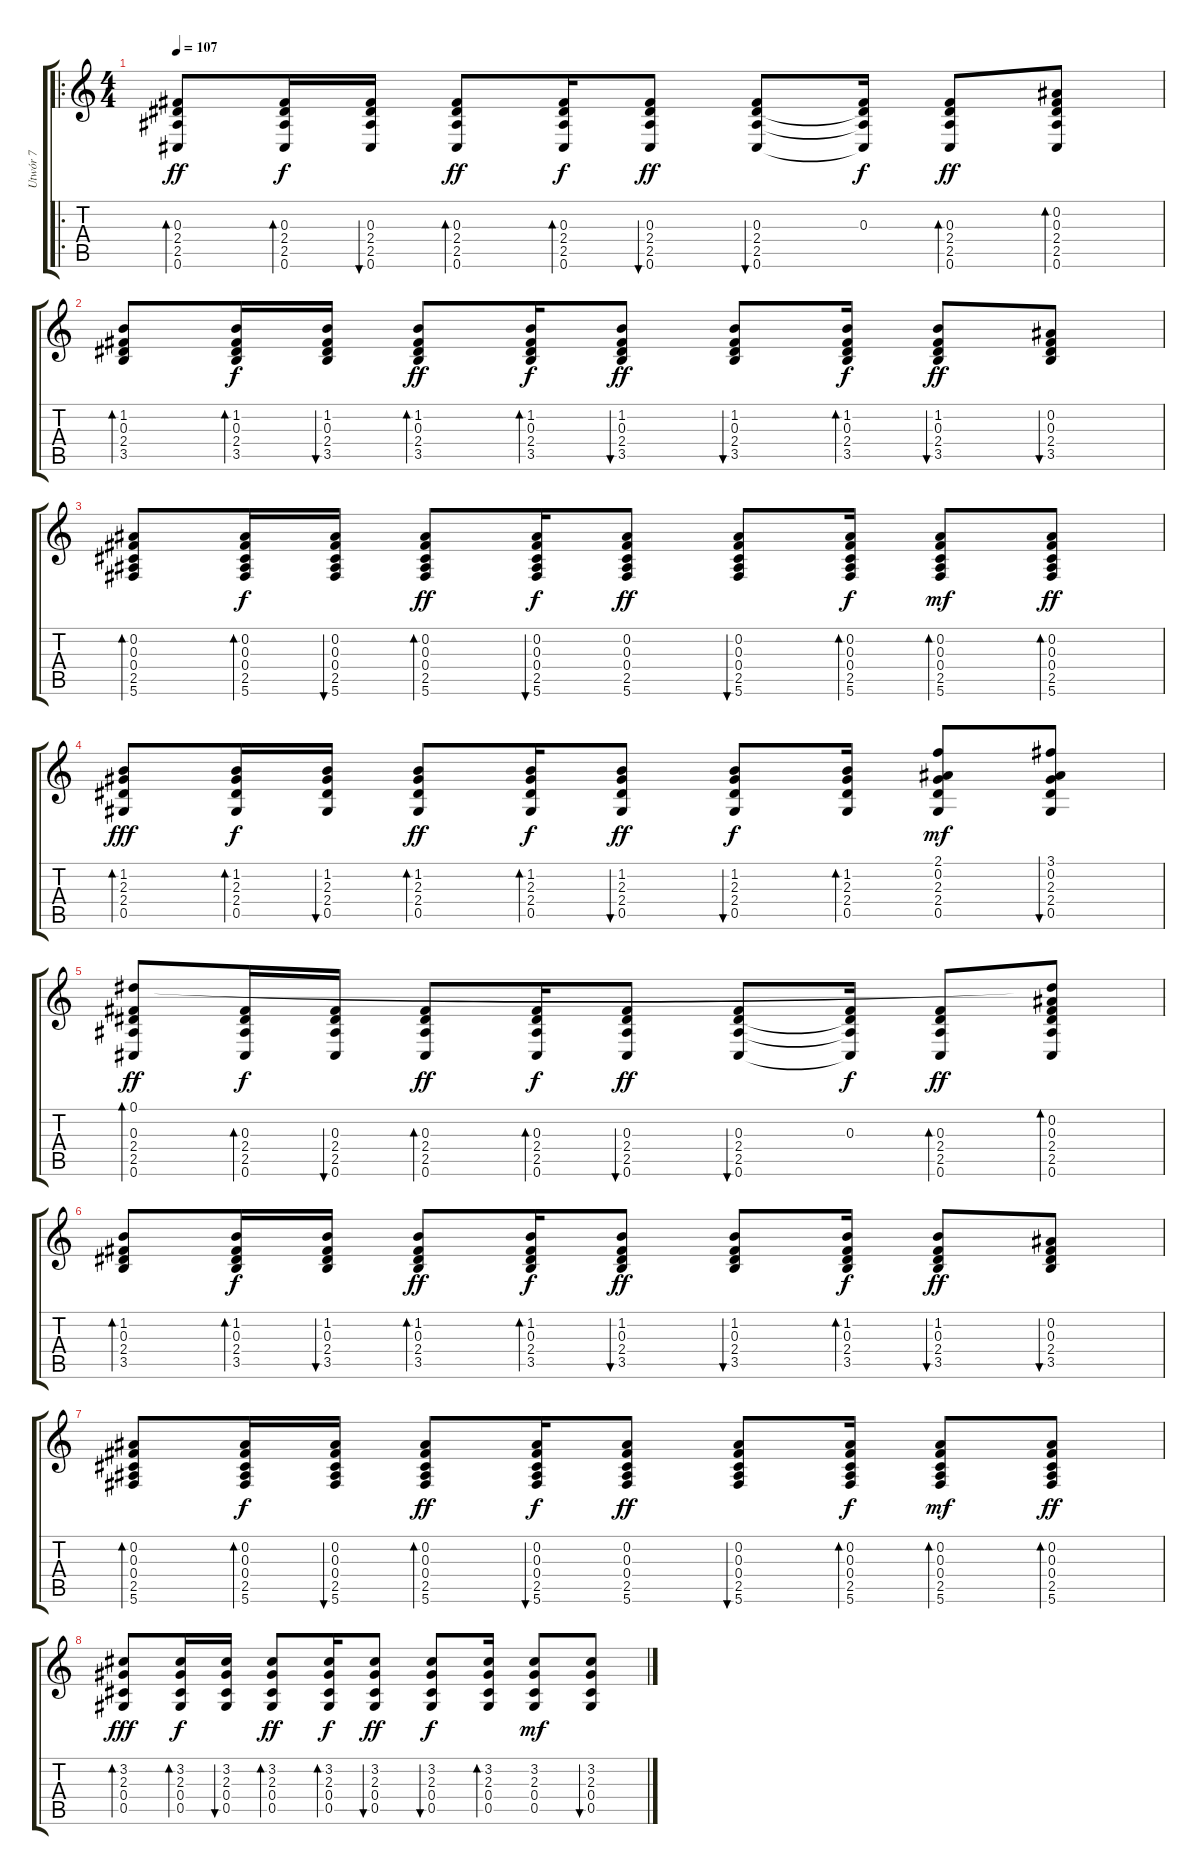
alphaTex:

\track ("Utwór 7" "Utwór 7") {instrument acousticguitarsteel}
\staff {score tabs}
\tuning (Eb4 Bb3 Gb3 Db3 Ab2 Db2) {hide}
\ro
\ts (4 4)
\tempo 107
\clef g2
\ks c
(0.3 2.4 2.5 0.6).8{bd 60 dy ff} (0.3 2.4 2.5 0.6).16{bd 60 dy f} (0.3 2.4 2.5 0.6).16{bu 60} (0.3 2.4 2.5 0.6).8{bd 60 dy ff} (0.3 2.4 2.5 0.6).16{bd 60 dy f} (0.3 2.4 2.5 0.6).8{bu 60 dy ff} (0.3 2.4 2.5 0.6).8{bu 60} (0.3 2.4{t} 2.5{t} 0.6{t}).16{dy f} (0.3 2.4 2.5 0.6).8{bd 60 dy ff} (0.2 0.3 2.4 2.5 0.6).8{bd 60} |
(1.2 0.3 2.4 3.5).8{bd 60} (1.2 0.3 2.4 3.5).16{bd 60 dy f} (1.2 0.3 2.4 3.5).16{bu 60} (1.2 0.3 2.4 3.5).8{bd 60 dy ff} (1.2 0.3 2.4 3.5).16{bd 60 dy f} (1.2 0.3 2.4 3.5).8{bu 60 dy ff} (1.2 0.3 2.4 3.5).8{bu 60} (1.2 0.3 2.4 3.5).16{bd 60 dy f} (1.2 0.3 2.4 3.5).8{bu 60 dy ff} (0.2 0.3 2.4 3.5).8{bu 60} |
(0.2 0.3 0.4 2.5 5.6).8{bd 60} (0.2 0.3 0.4 2.5 5.6).16{bd 60 dy f} (0.2 0.3 0.4 2.5 5.6).16{bu 60} (0.2 0.3 0.4 2.5 5.6).8{bd 60 dy ff} (0.2 0.3 0.4 2.5 5.6).16{bu 60 dy f} (0.2 0.3 0.4 2.5 5.6).8{dy ff} (0.2 0.3 0.4 2.5 5.6).8{bu 60} (0.2 0.3 0.4 2.5 5.6).16{bd 60 dy f} (0.2 0.3 0.4 2.5 5.6).8{bd 60 dy mf} (0.2 0.3 0.4 2.5 5.6).8{bd 60 dy ff} |
(1.2 2.3 2.4 0.5).8{bd 60 dy fff} (1.2 2.3 2.4 0.5).16{bd 60 dy f} (1.2 2.3 2.4 0.5).16{bu 60} (1.2 2.3 2.4 0.5).8{bd 60 dy ff} (1.2 2.3 2.4 0.5).16{bd 60 dy f} (1.2 2.3 2.4 0.5).8{bu 60 dy ff} (1.2 2.3 2.4 0.5).8{bu 60 dy f} (1.2 2.3 2.4 0.5).16{bd 60} (2.1 0.2 2.3 2.4 0.5).8{dy mf} (3.1 0.2 2.3 2.4 0.5).8{bu 60} |
(0.1 0.3 2.4 2.5 0.6).8{bd 60 dy ff} (0.3 2.4 2.5 0.6).16{bd 60 dy f} (0.3 2.4 2.5 0.6).16{bu 60} (0.3 2.4 2.5 0.6).8{bd 60 dy ff} (0.3 2.4 2.5 0.6).16{bd 60 dy f} (0.3 2.4 2.5 0.6).8{bu 60 dy ff} (0.3 2.4 2.5 0.6).8{bu 60} (0.3 2.4{t} 2.5{t} 0.6{t}).16{dy f} (0.3 2.4 2.5 0.6).8{bd 60 dy ff} (0.1{t} 0.2 0.3 2.4 2.5 0.6).8{bd 60} |
(1.2 0.3 2.4 3.5).8{bd 60} (1.2 0.3 2.4 3.5).16{bd 60 dy f} (1.2 0.3 2.4 3.5).16{bu 60} (1.2 0.3 2.4 3.5).8{bd 60 dy ff} (1.2 0.3 2.4 3.5).16{bd 60 dy f} (1.2 0.3 2.4 3.5).8{bu 60 dy ff} (1.2 0.3 2.4 3.5).8{bu 60} (1.2 0.3 2.4 3.5).16{bd 60 dy f} (1.2 0.3 2.4 3.5).8{bu 60 dy ff} (0.2 0.3 2.4 3.5).8{bu 60} |
(0.2 0.3 0.4 2.5 5.6).8{bd 60} (0.2 0.3 0.4 2.5 5.6).16{bd 60 dy f} (0.2 0.3 0.4 2.5 5.6).16{bu 60} (0.2 0.3 0.4 2.5 5.6).8{bd 60 dy ff} (0.2 0.3 0.4 2.5 5.6).16{bu 60 dy f} (0.2 0.3 0.4 2.5 5.6).8{dy ff} (0.2 0.3 0.4 2.5 5.6).8{bu 60} (0.2 0.3 0.4 2.5 5.6).16{bd 60 dy f} (0.2 0.3 0.4 2.5 5.6).8{bd 60 dy mf} (0.2 0.3 0.4 2.5 5.6).8{bd 60 dy ff} |
(3.2 2.3 0.4 0.5).8{bd 60 dy fff} (3.2 2.3 0.4 0.5).16{bd 60 dy f} (3.2 2.3 0.4 0.5).16{bu 60} (3.2 2.3 0.4 0.5).8{bd 60 dy ff} (3.2 2.3 0.4 0.5).16{bd 60 dy f} (3.2 2.3 0.4 0.5).8{bu 60 dy ff} (3.2 2.3 0.4 0.5).8{bu 60 dy f} (3.2 2.3 0.4 0.5).16{bd 60} (3.2 2.3 0.4 0.5).8{dy mf} (3.2 2.3 0.4 0.5).8{bu 60}
